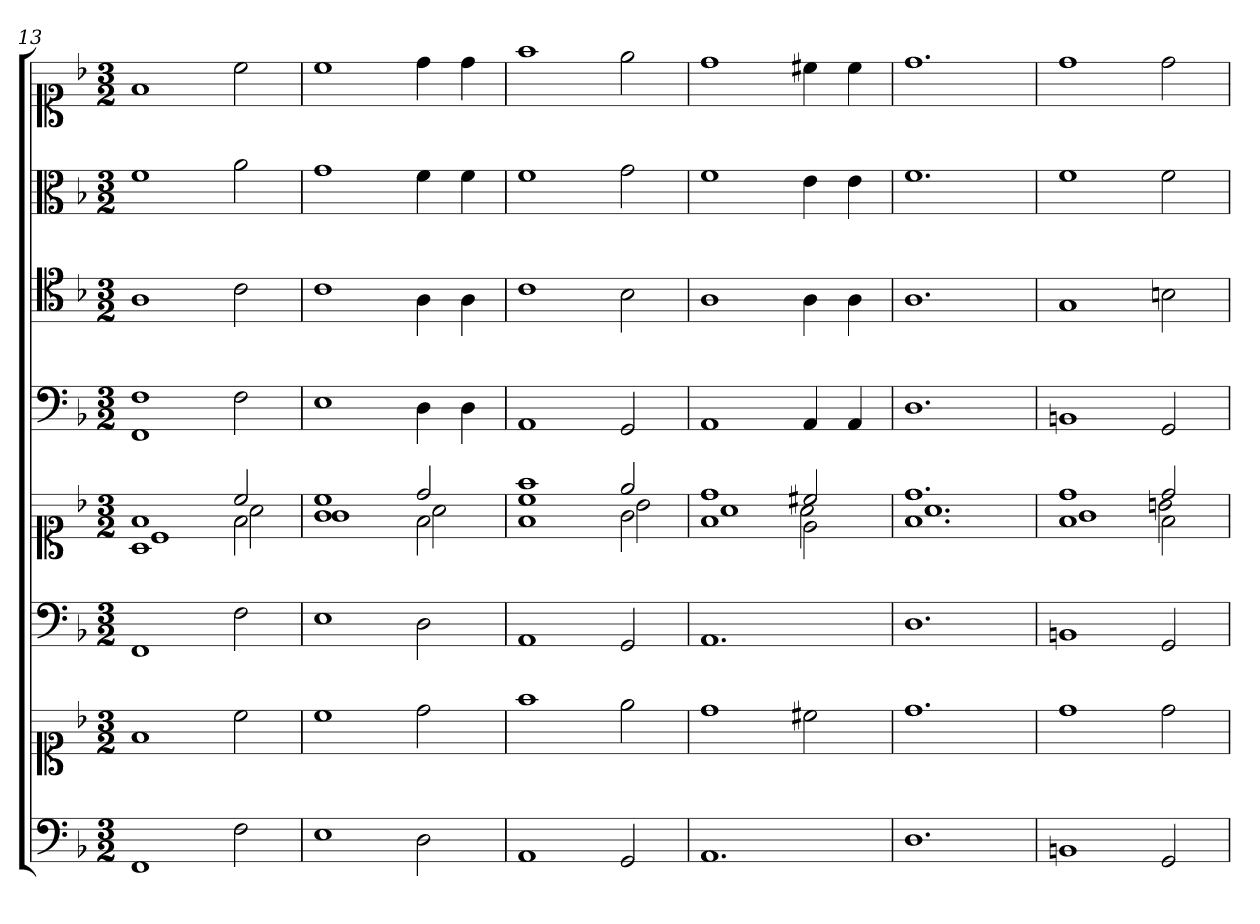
**kern	**kern	**kern	**kern	**kern	**kern	**kern	**kern
*part6	*part6	*part5	*part5	*part4	*part3	*part2	*part1
*staff8	*staff7	*staff6	*staff5	*staff4	*staff3	*staff2	*staff1
*clefF4	*clefC1	*clefF4	*clefC1	*clefF4	*clefC4	*clefC3	*clefC1
*k[b-]	*k[b-]	*k[b-]	*k[b-]	*k[b-]	*k[b-]	*k[b-]	*k[b-]
*F:	*F:	*F:	*F:	*F:	*F:	*F:	*F:
*M3/2	*M3/2	*M3/2	*M3/2	*M3/2	*M3/2	*M3/2	*M3/2
=13	=13	=13	=13	=13	=13	=13	=13
*	*	*	*^	*^	*	*	*
*	*	*	*	*^	*	*	*	*	*
1FF	1f	1FF	1f	1A	1c\	1F	1FF	1A	1f	1f
2F	2cc	2F	2cc	2f	2a\	2F	2ryy	2c	2a	2cc
*	*	*	*	*	*	*v	*v	*	*	*
=14	=14	=14	=14	=14	=14	=14	=14	=14	=14
1E	1cc	1E	1cc	1g	1g\	1E	1c	1g	1cc
2D	2dd	2D	2dd	2f	2a\	4D	4A	4f	4dd
.	.	.	.	.	.	4D	4A	4f	4dd
=15	=15	=15	=15	=15	=15	=15	=15	=15	=15
1AA	1ff	1AA	1ff	1f	1cc\	1AA	1c	1f	1ff
2GG	2ee	2GG	2ee	2g	2b-\	2GG	2B-	2g	2ee
=16	=16	=16	=16	=16	=16	=16	=16	=16	=16
1.AA	1dd	1.AA	1dd	1f	1a\	1AA	1A	1f	1dd
.	2cc#X	.	2cc#X	2e	2a\	4AA	4A	4e	4cc#X
.	.	.	.	.	.	4AA	4A	4e	4cc#
=17	=17	=17	=17	=17	=17	=17	=17	=17	=17
1.D	1.dd	1.D	1.dd	1.f	1.a\	1.D	1.A	1.f	1.dd
=18	=18	=18	=18	=18	=18	=18	=18	=18	=18
1BBn	1dd	1BBn	1dd	1f	1g\	1BBn	1G	1f	1dd
2GG	2dd	2GG	2dd	2f	2bn\	2GG	2Bn	2f	2dd
*	*	*	*v	*v	*v	*	*	*	*
=	=	=	=	=	=	=	=
*-	*-	*-	*-	*-	*-	*-	*-
